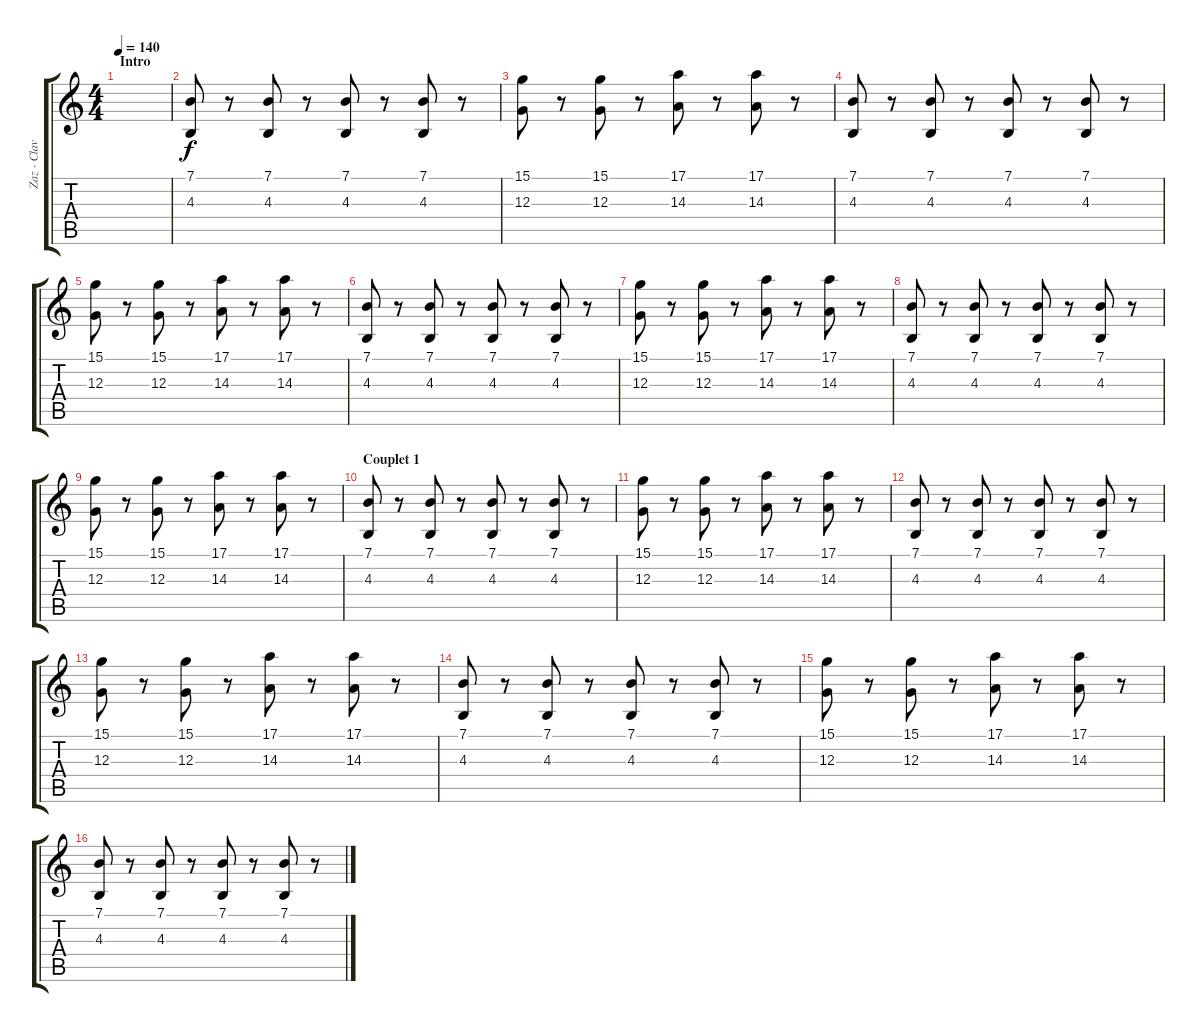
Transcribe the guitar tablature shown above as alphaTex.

\track ("Zaz - Clavier (string)" "Zaz - Clav") {instrument stringensemble1}
\staff {score tabs}
\tuning (E4 B3 G3 D3 A2 E2) {hide}
\ts (4 4)
\section ("" "Intro")
\tempo 140
\clef g2
\ks c
|
(7.1 4.3).8 r.8 (7.1 4.3).8 r.8 (7.1 4.3).8 r.8 (7.1 4.3).8 r.8 |
(15.1 12.3).8 r.8 (15.1 12.3).8 r.8 (17.1 14.3).8 r.8 (17.1 14.3).8 r.8 |
(7.1 4.3).8 r.8 (7.1 4.3).8 r.8 (7.1 4.3).8 r.8 (7.1 4.3).8 r.8 |
(15.1 12.3).8 r.8 (15.1 12.3).8 r.8 (17.1 14.3).8 r.8 (17.1 14.3).8 r.8 |
(7.1 4.3).8 r.8 (7.1 4.3).8 r.8 (7.1 4.3).8 r.8 (7.1 4.3).8 r.8 |
(15.1 12.3).8 r.8 (15.1 12.3).8 r.8 (17.1 14.3).8 r.8 (17.1 14.3).8 r.8 |
(7.1 4.3).8 r.8 (7.1 4.3).8 r.8 (7.1 4.3).8 r.8 (7.1 4.3).8 r.8 |
(15.1 12.3).8 r.8 (15.1 12.3).8 r.8 (17.1 14.3).8 r.8 (17.1 14.3).8 r.8 |
\section ("" "Couplet 1")
(7.1 4.3).8 r.8 (7.1 4.3).8 r.8 (7.1 4.3).8 r.8 (7.1 4.3).8 r.8 |
(15.1 12.3).8 r.8 (15.1 12.3).8 r.8 (17.1 14.3).8 r.8 (17.1 14.3).8 r.8 |
(7.1 4.3).8 r.8 (7.1 4.3).8 r.8 (7.1 4.3).8 r.8 (7.1 4.3).8 r.8 |
(15.1 12.3).8 r.8 (15.1 12.3).8 r.8 (17.1 14.3).8 r.8 (17.1 14.3).8 r.8 |
(7.1 4.3).8 r.8 (7.1 4.3).8 r.8 (7.1 4.3).8 r.8 (7.1 4.3).8 r.8 |
(15.1 12.3).8 r.8 (15.1 12.3).8 r.8 (17.1 14.3).8 r.8 (17.1 14.3).8 r.8 |
(7.1 4.3).8 r.8 (7.1 4.3).8 r.8 (7.1 4.3).8 r.8 (7.1 4.3).8 r.8
